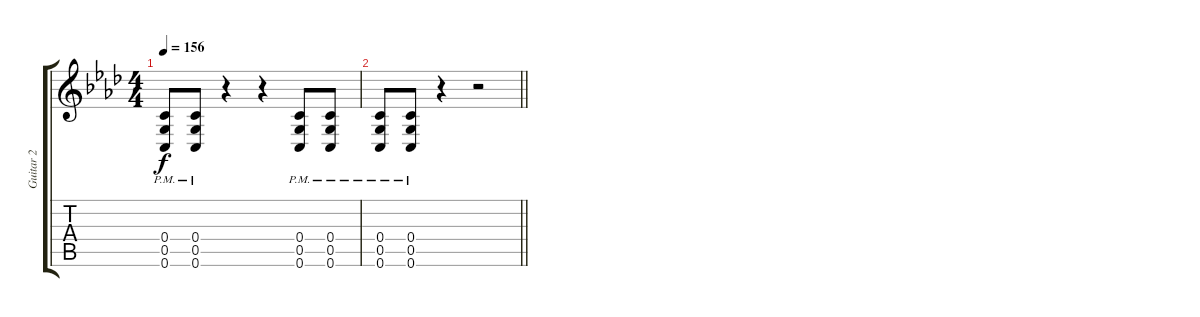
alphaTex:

\track ("Guitar 2" "Guitar 2") {instrument overdrivenguitar}
\staff {score tabs}
\tuning (D4 A3 F3 C3 G2 C2) {hide}
\ts (4 4)
\tempo 156
\clef g2
\ks fminor
(0.4{pm} 0.5{pm} 0.6{pm}).8{dy f} (0.4{pm} 0.5{pm} 0.6{pm}).8 r.4 r.4 (0.4{pm} 0.5{pm} 0.6{pm}).8 (0.4{pm} 0.5{pm} 0.6{pm}).8 |
\barLineRight lightlight
(0.4{pm} 0.5{pm} 0.6{pm}).8 (0.4{pm} 0.5{pm} 0.6{pm}).8 r.4 r.2
